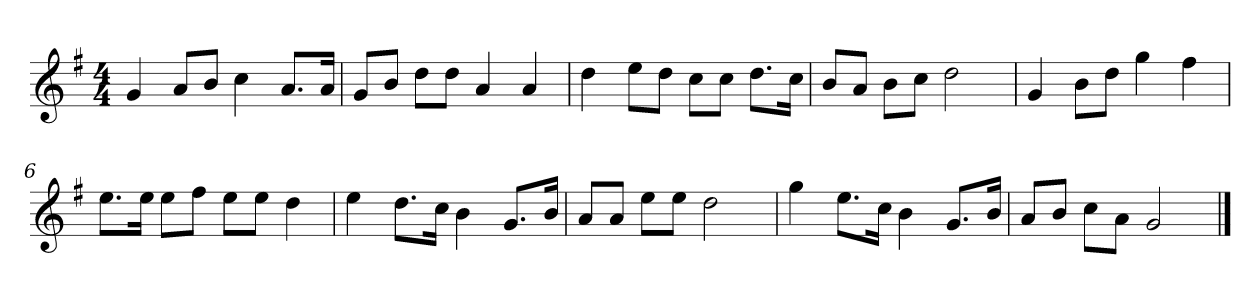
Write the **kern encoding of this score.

**kern
*part1
*staff1
*k[f#]
*M4/4
*MM120
=1
4g
8aL
8bJ
4cc
8.aL
16aJk
=2
8gL
8bJ
8ddL
8ddJ
4a
4a
=3
4dd
8eeL
8ddJ
8ccL
8ccJ
8.ddL
16ccJk
=4
8bL
8aJ
8bL
8ccJ
2dd
=5
4g
8bL
8ddJ
4gg
4ff#
=6
8.eeL
16eeJk
8eeL
8ff#J
8eeL
8eeJ
4dd
=7
4ee
8.ddL
16ccJk
4b
8.gL
16bJk
=8
8aL
8aJ
8eeL
8eeJ
2dd
=9
4gg
8.eeL
16ccJk
4b
8.gL
16bJk
=10
8aL
8bJ
8ccL
8aJ
2g
==
*-
